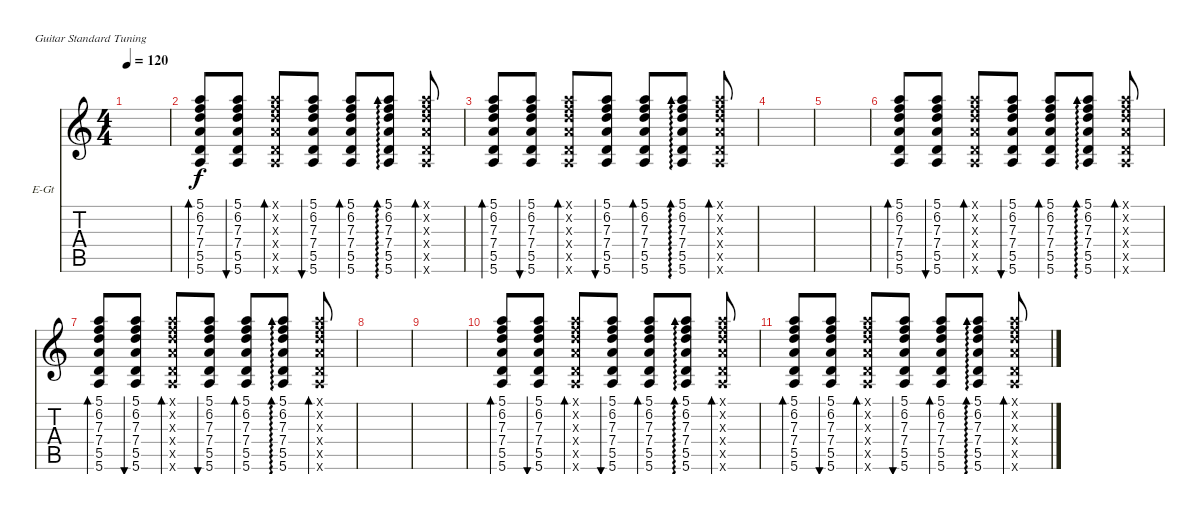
\bracketExtendMode nobrackets
\firstSystemTrackNameOrientation horizontal
\otherSystemsTrackNameOrientation horizontal
\track ("Electric Guitar" "E-Gt") {instrument overdrivenguitar}
\staff {score tabs}
\tuning (E4 B3 G3 D3 A2 E2)
\ts (4 4)
\tempo 120
\clef g2
\scale
0.333333
\ks c
|
\scale
0.333333 (5.1 5.6 6.2 7.3 7.4 5.5).8{bd 30} (5.1 5.6 6.2 7.3 7.4 5.5).8{bu 30} (5.1{x} 5.6{x} 6.2{x} 7.3{x} 7.4{x} 5.5{x}).8{bd 30} (5.1 5.6 6.2 7.3 7.4 5.5).8{bu 30} (5.1 5.6 6.2 7.3 7.4 5.5).8{bd 30} (5.1 5.6 6.2 7.3 7.4 5.5).8{ad 30} (5.1{x} 5.6{x} 6.2{x} 7.3{x} 7.4{x} 5.5{x}).8{bd 30} |
\scale
0.333333 (5.1 5.6 6.2 7.3 7.4 5.5).8{bd 30} (5.1 5.6 6.2 7.3 7.4 5.5).8{bu 30} (5.1{x} 5.6{x} 6.2{x} 7.3{x} 7.4{x} 5.5{x}).8{bd 30} (5.1 5.6 6.2 7.3 7.4 5.5).8{bu 30} (5.1 5.6 6.2 7.3 7.4 5.5).8{bd 30} (5.1 5.6 6.2 7.3 7.4 5.5).8{ad 30} (5.1{x} 5.6{x} 6.2{x} 7.3{x} 7.4{x} 5.5{x}).8{bd 30} |
\scale
0.333333 |
\scale
0.333333 |
\scale
0.333333 (5.1 5.6 6.2 7.3 7.4 5.5).8{bd 30} (5.1 5.6 6.2 7.3 7.4 5.5).8{bu 30} (5.1{x} 5.6{x} 6.2{x} 7.3{x} 7.4{x} 5.5{x}).8{bd 30} (5.1 5.6 6.2 7.3 7.4 5.5).8{bu 30} (5.1 5.6 6.2 7.3 7.4 5.5).8{bd 30} (5.1 5.6 6.2 7.3 7.4 5.5).8{ad 30} (5.1{x} 5.6{x} 6.2{x} 7.3{x} 7.4{x} 5.5{x}).8{bd 30} |
(5.1 5.6 6.2 7.3 7.4 5.5).8{bd 30} (5.1 5.6 6.2 7.3 7.4 5.5).8{bu 30} (5.1{x} 5.6{x} 6.2{x} 7.3{x} 7.4{x} 5.5{x}).8{bd 30} (5.1 5.6 6.2 7.3 7.4 5.5).8{bu 30} (5.1 5.6 6.2 7.3 7.4 5.5).8{bd 30} (5.1 5.6 6.2 7.3 7.4 5.5).8{ad 30} (5.1{x} 5.6{x} 6.2{x} 7.3{x} 7.4{x} 5.5{x}).8{bd 30} |
|
|
(5.1 5.6 6.2 7.3 7.4 5.5).8{bd 30} (5.1 5.6 6.2 7.3 7.4 5.5).8{bu 30} (5.1{x} 5.6{x} 6.2{x} 7.3{x} 7.4{x} 5.5{x}).8{bd 30} (5.1 5.6 6.2 7.3 7.4 5.5).8{bu 30} (5.1 5.6 6.2 7.3 7.4 5.5).8{bd 30} (5.1 5.6 6.2 7.3 7.4 5.5).8{ad 30} (5.1{x} 5.6{x} 6.2{x} 7.3{x} 7.4{x} 5.5{x}).8{bd 30} |
(5.1 5.6 6.2 7.3 7.4 5.5).8{bd 30} (5.1 5.6 6.2 7.3 7.4 5.5).8{bu 30} (5.1{x} 5.6{x} 6.2{x} 7.3{x} 7.4{x} 5.5{x}).8{bd 30} (5.1 5.6 6.2 7.3 7.4 5.5).8{bu 30} (5.1 5.6 6.2 7.3 7.4 5.5).8{bd 30} (5.1 5.6 6.2 7.3 7.4 5.5).8{ad 30} (5.1{x} 5.6{x} 6.2{x} 7.3{x} 7.4{x} 5.5{x}).8{bd 30}
